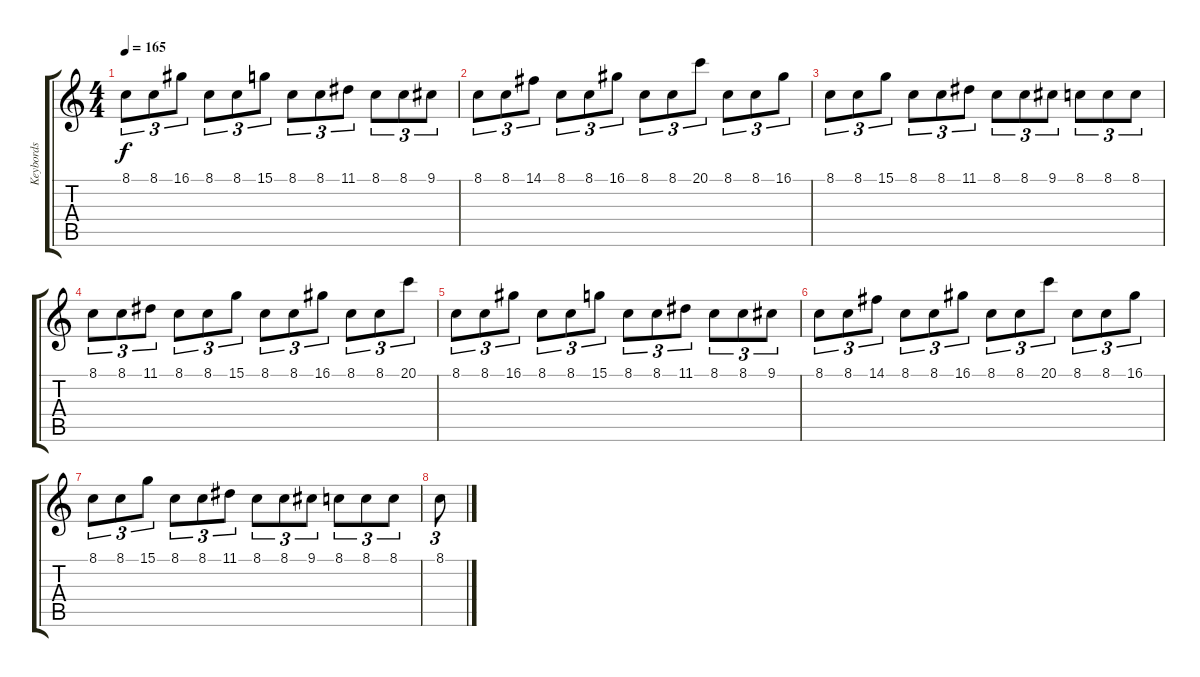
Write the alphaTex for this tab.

\track ("Keybords" "Keybords") {instrument musicbox}
\staff {score tabs}
\tuning (E4 B3 G3 D3 A2 E2) {hide}
\ts (4 4)
\tempo 165
\clef g2
\ks c
8.1.8{tu (3 2) dy f} 8.1.8{tu (3 2)} 16.1.8{tu (3 2)} 8.1.8{tu (3 2)} 8.1.8{tu (3 2)} 15.1.8{tu (3 2)} 8.1.8{tu (3 2)} 8.1.8{tu (3 2)} 11.1.8{tu (3 2)} 8.1.8{tu (3 2)} 8.1.8{tu (3 2)} 9.1.8{tu (3 2)} |
8.1.8{tu (3 2)} 8.1.8{tu (3 2)} 14.1.8{tu (3 2)} 8.1.8{tu (3 2)} 8.1.8{tu (3 2)} 16.1.8{tu (3 2)} 8.1.8{tu (3 2)} 8.1.8{tu (3 2)} 20.1.8{tu (3 2)} 8.1.8{tu (3 2)} 8.1.8{tu (3 2)} 16.1.8{tu (3 2)} |
8.1.8{tu (3 2)} 8.1.8{tu (3 2)} 15.1.8{tu (3 2)} 8.1.8{tu (3 2)} 8.1.8{tu (3 2)} 11.1.8{tu (3 2)} 8.1.8{tu (3 2)} 8.1.8{tu (3 2)} 9.1.8{tu (3 2)} 8.1.8{tu (3 2)} 8.1.8{tu (3 2)} 8.1.8{tu (3 2)} |
8.1.8{tu (3 2)} 8.1.8{tu (3 2)} 11.1.8{tu (3 2)} 8.1.8{tu (3 2)} 8.1.8{tu (3 2)} 15.1.8{tu (3 2)} 8.1.8{tu (3 2)} 8.1.8{tu (3 2)} 16.1.8{tu (3 2)} 8.1.8{tu (3 2)} 8.1.8{tu (3 2)} 20.1.8{tu (3 2)} |
8.1.8{tu (3 2)} 8.1.8{tu (3 2)} 16.1.8{tu (3 2)} 8.1.8{tu (3 2)} 8.1.8{tu (3 2)} 15.1.8{tu (3 2)} 8.1.8{tu (3 2)} 8.1.8{tu (3 2)} 11.1.8{tu (3 2)} 8.1.8{tu (3 2)} 8.1.8{tu (3 2)} 9.1.8{tu (3 2)} |
8.1.8{tu (3 2)} 8.1.8{tu (3 2)} 14.1.8{tu (3 2)} 8.1.8{tu (3 2)} 8.1.8{tu (3 2)} 16.1.8{tu (3 2)} 8.1.8{tu (3 2)} 8.1.8{tu (3 2)} 20.1.8{tu (3 2)} 8.1.8{tu (3 2)} 8.1.8{tu (3 2)} 16.1.8{tu (3 2)} |
8.1.8{tu (3 2)} 8.1.8{tu (3 2)} 15.1.8{tu (3 2)} 8.1.8{tu (3 2)} 8.1.8{tu (3 2)} 11.1.8{tu (3 2)} 8.1.8{tu (3 2)} 8.1.8{tu (3 2)} 9.1.8{tu (3 2)} 8.1.8{tu (3 2)} 8.1.8{tu (3 2)} 8.1.8{tu (3 2)} |
8.1.8{tu (3 2)}
